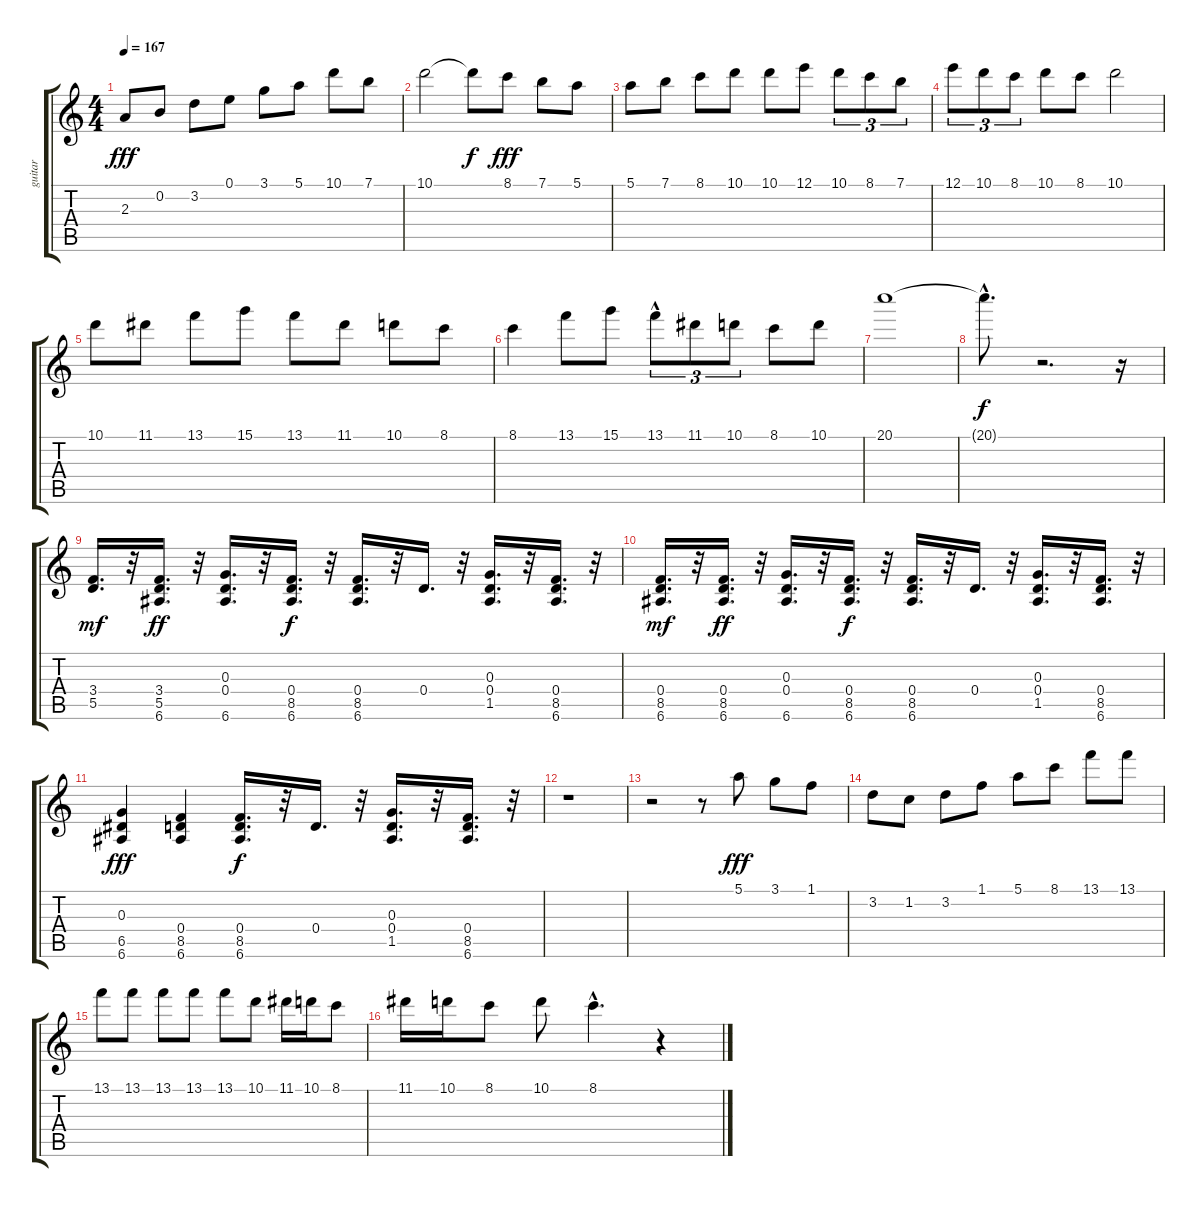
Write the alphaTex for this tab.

\track ("guitar" "guitar") {instrument overdrivenguitar}
\staff {score tabs}
\tuning (E4 B3 G3 D3 A2 E2) {hide}
\ts (4 4)
\tempo 167
\clef g2
\ks c
2.3.8{dy fff volume 16} 0.2.8 3.2.8 0.1.8 3.1.8 5.1.8 10.1.8 7.1.8 |
10.1.2 10.1{t}.8{dy f} 8.1.8{dy fff} 7.1.8 5.1.8 |
5.1.8 7.1.8 8.1.8 10.1.8 10.1.8 12.1.8 10.1.8{tu (3 2)} 8.1.8{tu (3 2)} 7.1.8{tu (3 2)} |
12.1.8{tu (3 2)} 10.1.8{tu (3 2)} 8.1.8{tu (3 2)} 10.1.8 8.1.8 10.1.2 |
10.1.8 11.1.8 13.1.8 15.1.8 13.1.8 11.1.8 10.1.8 8.1.8 |
8.1.4 13.1.8 15.1.8 13.1{hac}.8{tu (3 2)} 11.1.8{tu (3 2)} 10.1.8{tu (3 2)} 8.1.8 10.1.8 |
20.1.1 |
20.1{hac t}.8{d dy f} r.2{d} r.16 |
(3.4 5.5).16{d dy mf volume 6} r.32 (3.4 5.5 6.6).16{d dy ff} r.32 (0.3 0.4 6.6).16{d volume 6} r.32 (0.4 8.5 6.6).16{d dy f} r.32 (0.4 8.5 6.6).16{d} r.32 0.4.16{d} r.32 (0.3 0.4 1.5).16{d} r.32 (0.4 8.5 6.6).16{d} r.32 |
(0.4 8.5 6.6).16{d dy mf} r.32 (0.4 8.5 6.6).16{d dy ff} r.32 (0.3 0.4 6.6).16{d} r.32 (0.4 8.5 6.6).16{d dy f} r.32 (0.4 8.5 6.6).16{d} r.32 0.4.16{d} r.32 (0.3 0.4 1.5).16{d} r.32 (0.4 8.5 6.6).16{d} r.32 |
(0.3 6.5 6.6).4{dy fff} (0.4 8.5 6.6).4 (0.4 8.5 6.6).16{d dy f} r.32 0.4.16{d} r.32 (0.3 0.4 1.5).16{d} r.32 (0.4 8.5 6.6).16{d} r.32 |
r.1 |
r.2 r.8 5.1.8{dy fff volume 12} 3.1.8 1.1.8 |
3.2.8 1.2.8 3.2.8 1.1.8 5.1.8 8.1.8 13.1.8 13.1.8 |
13.1.8 13.1.8 13.1.8 13.1.8 13.1.8 10.1.8 11.1.16 10.1.16 8.1.8 |
11.1.16 10.1.16 8.1.8 10.1.8 8.1{hac}.4{d} r.4
